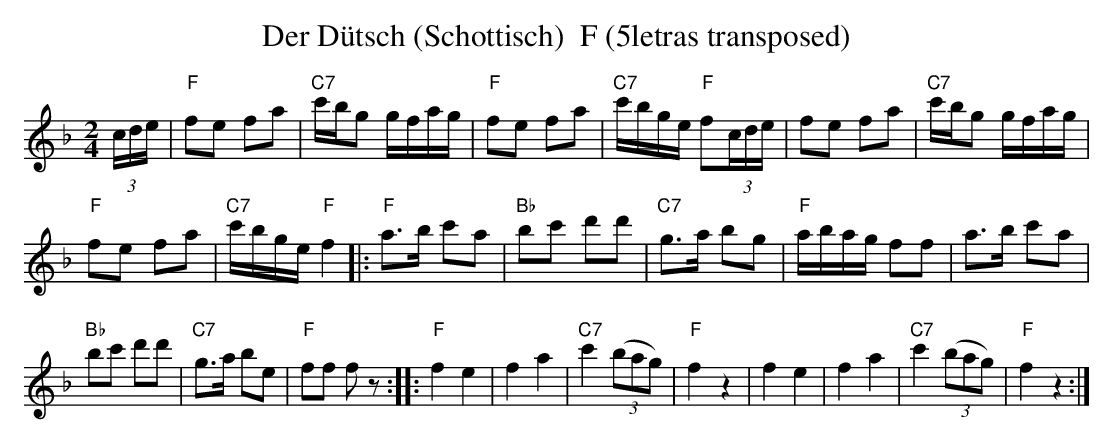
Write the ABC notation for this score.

X:1
T:Der D\"utsch (Schottisch)  F (5letras transposed)
M:2/4
L:1/16
K:F transpose=3 %%MIDI gchordon
(3cde | "F"f2e2 f2a2 | "C7"c'bg2 gfag | "F"f2e2 f2a2 | "C7"c'bge "F"f2(3cde | f2e2 f2a2 | "C7"c'bg2 gfag |
"F"f2e2 f2a2 | "C7"c'bge "F"f4 |: "F"a3b c'2a2 | "Bb"b2c'2 d'2d'2 | "C7"g3a b2g2 | "F"abag f2f2 | a3b c'2a2 |
"Bb"b2c'2 d'2d'2 | "C7"g3a b2e2 | "F"f2f2 f2z2 ::"F"f4e4 | f4a4 | "C7"c'4 ((3b2a2g2) | "F"f4z4 | f4e4 | f4a4 | "C7"c'4 ((3b2a2g2) | "F"f4z4 :|
